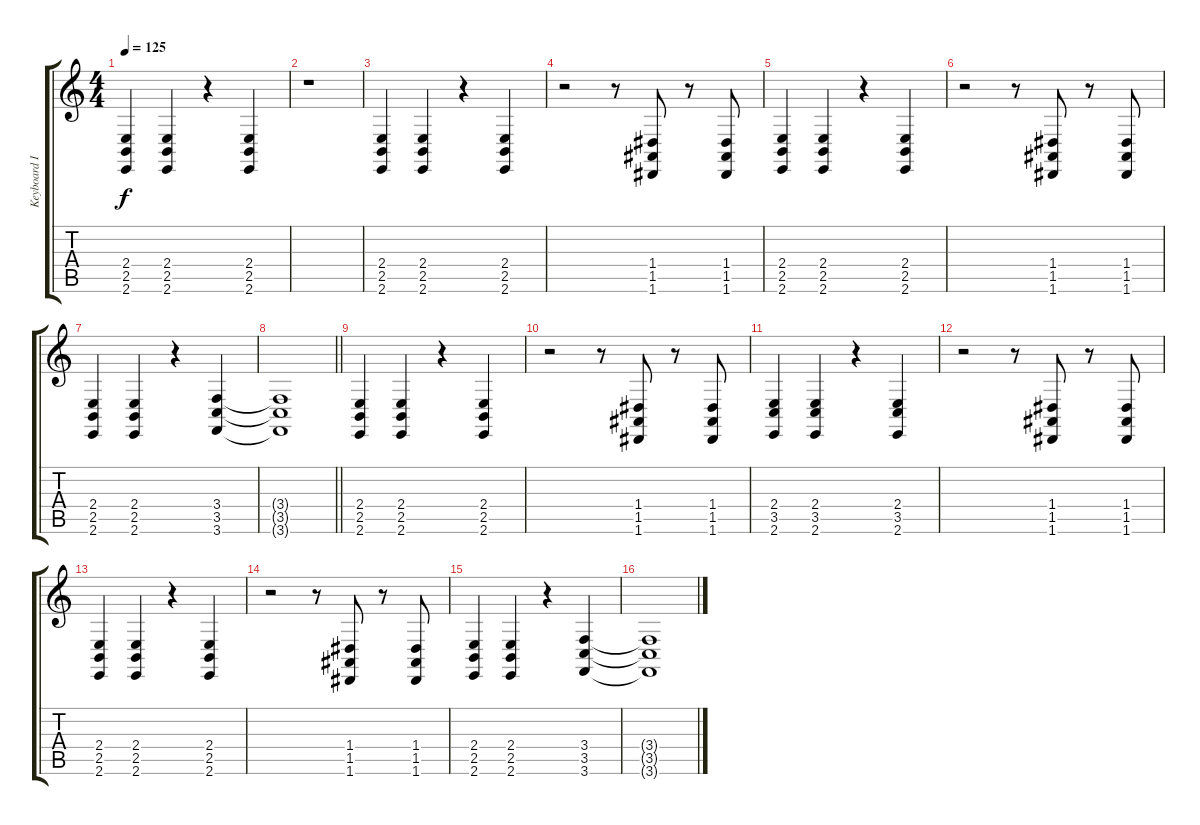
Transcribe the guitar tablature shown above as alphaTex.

\track ("Keyboard II" "Keyboard I") {instrument stringensemble1}
\staff {score tabs}
\tuning (D4 A3 F3 D3 A2 D2) {hide}
\ts (4 4)
\tempo 125
\clef g2
\ks c
(2.4 2.5 2.6).4{dy f} (2.4 2.5 2.6).4 r.4 (2.4 2.5 2.6).4 |
r.1 |
(2.4 2.5 2.6).4 (2.4 2.5 2.6).4 r.4 (2.4 2.5 2.6).4 |
r.2 r.8 (1.4 1.5 1.6).8 r.8 (1.4 1.5 1.6).8 |
(2.4 2.5 2.6).4 (2.4 2.5 2.6).4 r.4 (2.4 2.5 2.6).4 |
r.2 r.8 (1.4 1.5 1.6).8 r.8 (1.4 1.5 1.6).8 |
(2.4 2.5 2.6).4 (2.4 2.5 2.6).4 r.4 (3.4 3.5 3.6).4 |
\barLineRight lightlight
(3.4{t} 3.5{t} 3.6{t}).1 |
(2.4 2.5 2.6).4 (2.4 2.5 2.6).4 r.4 (2.4 2.5 2.6).4 |
r.2 r.8 (1.4 1.5 1.6).8 r.8 (1.4 1.5 1.6).8 |
(2.4 3.5 2.6).4 (2.4 3.5 2.6).4 r.4 (2.4 3.5 2.6).4 |
r.2 r.8 (1.4 1.5 1.6).8 r.8 (1.4 1.5 1.6).8 |
(2.4 2.5 2.6).4 (2.4 2.5 2.6).4 r.4 (2.4 2.5 2.6).4 |
r.2 r.8 (1.4 1.5 1.6).8 r.8 (1.4 1.5 1.6).8 |
(2.4 2.5 2.6).4 (2.4 2.5 2.6).4 r.4 (3.4 3.5 3.6).4 |
(3.4{t} 3.5{t} 3.6{t}).1
